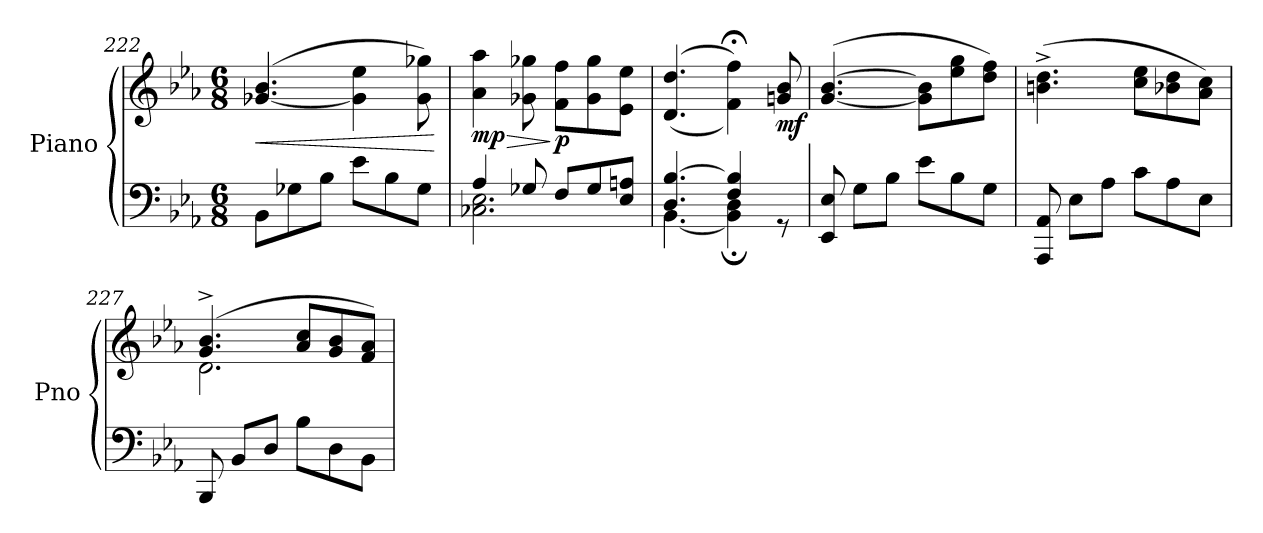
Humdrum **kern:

**kern	**kern	**dynam
*part1	*part1	*part1
*staff2	*staff1	*staff1/2
*I"Piano	*	*
*I'Pno	*	*
*clefF4	*clefG2	*
*k[b-e-a-]	*k[b-e-a-]	*
*M6/8	*M6/8	*
=222	=222	=222
!	!	!LO:HP:b
8BB-\L	([4.g-X/ 4.b-/	<
8G-X\	.	.
8B-\J	.	.
8e-\L	4g-\] 4ee-\	.
8B-\	.	.
8G-\J	8g-\ 8gg-X\)	.
.	.	[
=223	=223	=223
*^	*	*
!	!	!	!LO:HP:b
!	!	!	!LO:DY:n=1:b
4A-/	2.C-X\ 2.E-\	4a-\ 4aa-\	> mp
8G-X/	.	8g-X\ 8gg-X\	.
!	!	!	!LO:DY:n=2:b
8F/L	.	8f\ 8ff\L	] p
8G-/	.	8g-\ 8gg-\	.
8E-/ 8An/J	.	8e-\ 8ee-\J	.
=224	=224	=224	=224
4.D/ [4.B-/	[4.BB-\	((4.d/ 4.dd/	.
4F/ 4B-/]	4BB-\]; 4D\;	4f\;< 4ff\;<))	.
!	!	!	!LO:DY:b
8rGG	8ryy	8gn/ 8b-/	mf
*v	*v	*	*
!!LO:LB:g=z
=225	=225	=225
8EE-/ 8E-/	([4.g/ [4.b-/	.
8G\L	.	.
8B-\J	.	.
8e-\L	8g\] 8b-\]L	.
8B-\	8ee-\ 8gg\	.
8G\J	8dd\ 8ff\J)	.
=226	=226	=226
8AAA-/ 8AA-/	(4.bn\^ 4.dd\^	.
8E-\L	.	.
8A-\J	.	.
8c\L	8cc\ 8ee-\L	.
8A-\	8b-X\ 8dd\	.
8E-\J	8a-\ 8cc\J)	.
=227	=227	=227
*	*^	*
8BBB-/	(4.g/^ 4.b-/^	2.d\	.
8BB-/L	.	.	.
8D/J	.	.	.
8B-\L	8a-/ 8cc/L	.	.
8D\	8g/ 8b-/	.	.
8BB-\J	8f/ 8a-/J)	.	.
*	*v	*v	*
=	=	=
*-	*-	*-
